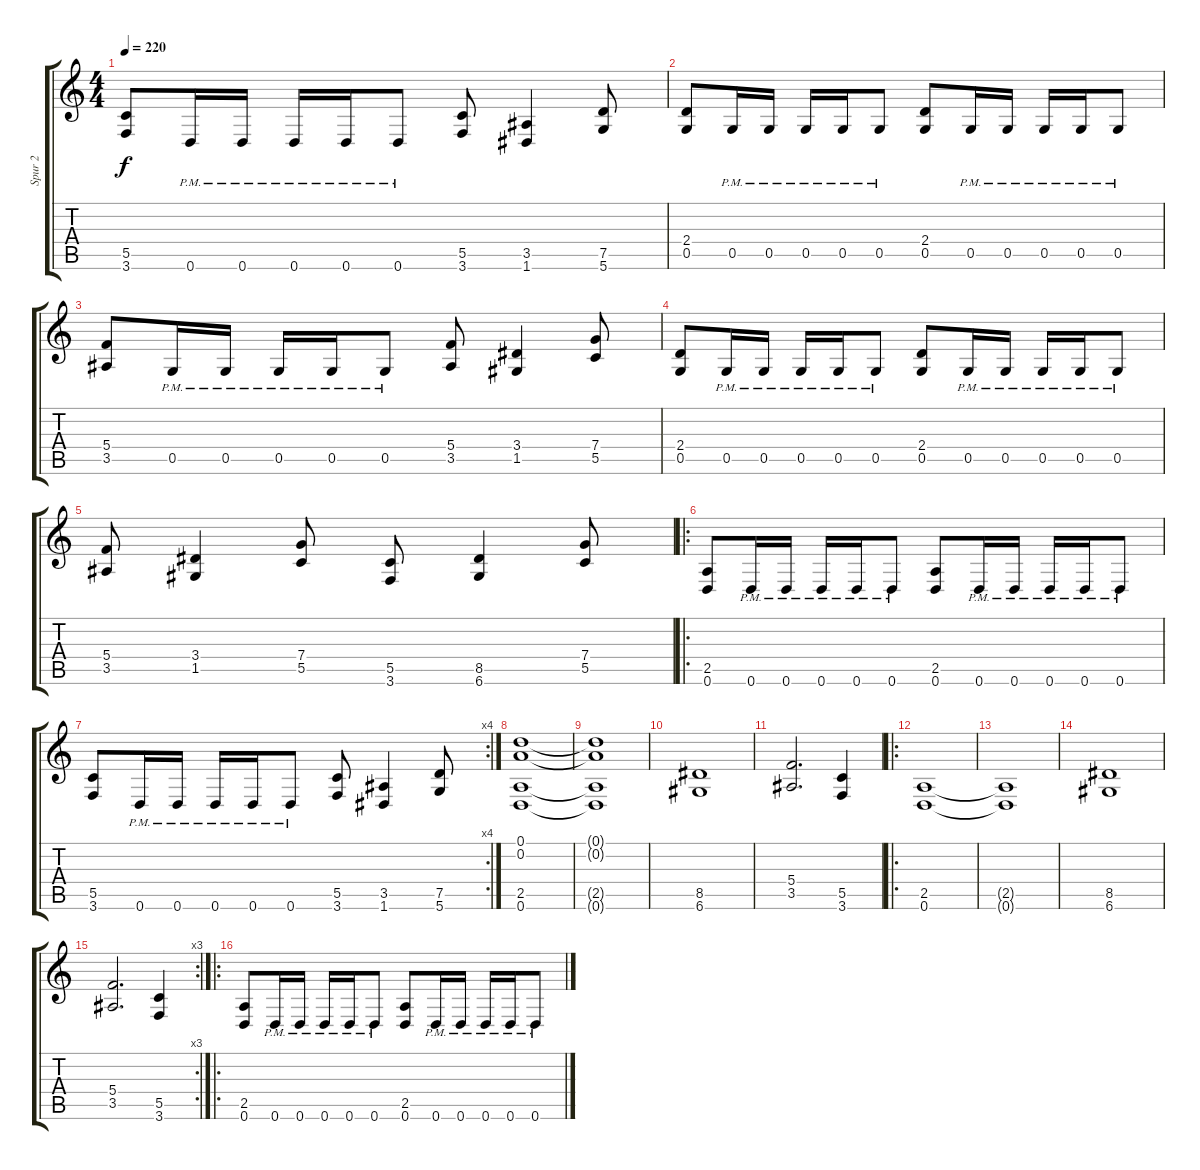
\track ("Spur 2" "Spur 2") {instrument distortionguitar}
\staff {score tabs}
\tuning (D4 A3 F3 C3 G2 D2) {hide}
\ts (4 4)
\tempo 220
\clef g2
\ks c
(5.5 3.6).8{dy f} 0.6{pm}.16 0.6{pm}.16 0.6{pm}.16 0.6{pm}.16 0.6{pm}.8 (5.5 3.6).8 (3.5 1.6).4 (7.5 5.6).8 |
(2.4 0.5).8 0.5{pm}.16 0.5{pm}.16 0.5{pm}.16 0.5{pm}.16 0.5{pm}.8 (2.4 0.5).8 0.5{pm}.16 0.5{pm}.16 0.5{pm}.16 0.5{pm}.16 0.5{pm}.8 |
(5.4 3.5).8 0.5{pm}.16 0.5{pm}.16 0.5{pm}.16 0.5{pm}.16 0.5{pm}.8 (5.4 3.5).8 (3.4 1.5).4 (7.4 5.5).8 |
(2.4 0.5).8 0.5{pm}.16 0.5{pm}.16 0.5{pm}.16 0.5{pm}.16 0.5{pm}.8 (2.4 0.5).8 0.5{pm}.16 0.5{pm}.16 0.5{pm}.16 0.5{pm}.16 0.5{pm}.8 |
(5.4 3.5).8 (3.4 1.5).4 (7.4 5.5).8 (5.5 3.6).8 (8.5 6.6).4 (7.4 5.5).8 |
\ro
(2.5 0.6).8 0.6{pm}.16 0.6{pm}.16 0.6{pm}.16 0.6{pm}.16 0.6{pm}.8 (2.5 0.6).8 0.6{pm}.16 0.6{pm}.16 0.6{pm}.16 0.6{pm}.16 0.6{pm}.8 |
\rc 4
(5.5 3.6).8 0.6{pm}.16 0.6{pm}.16 0.6{pm}.16 0.6{pm}.16 0.6{pm}.8 (5.5 3.6).8 (3.5 1.6).4 (7.5 5.6).8 |
(0.1 0.2 2.5 0.6).1 |
(0.1{t} 0.2{t} 2.5{t} 0.6{t}).1 |
(8.5 6.6).1 |
(5.4 3.5).2{d} (5.5 3.6).4 |
\ro
(2.5 0.6).1 |
(2.5{t} 0.6{t}).1 |
(8.5 6.6).1 |
\rc 3
(5.4 3.5).2{d} (5.5 3.6).4 |
\ro
(2.5 0.6).8 0.6{pm}.16 0.6{pm}.16 0.6{pm}.16 0.6{pm}.16 0.6{pm}.8 (2.5 0.6).8 0.6{pm}.16 0.6{pm}.16 0.6{pm}.16 0.6{pm}.16 0.6{pm}.8
